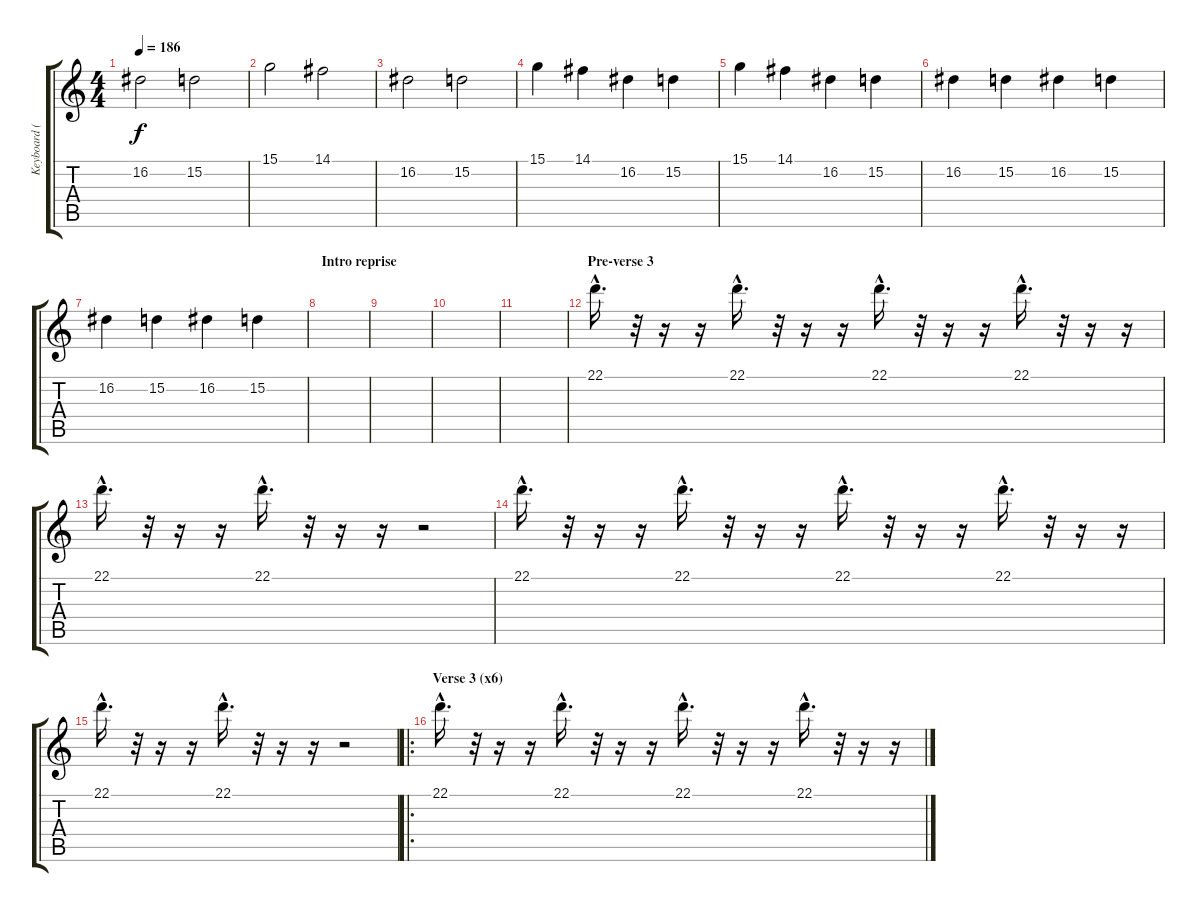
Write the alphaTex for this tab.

\track ("Keyboard (hammond)" "Keyboard (") {instrument drawbarorgan}
\staff {score tabs}
\tuning (E4 B3 G3 D3 A2 E2) {hide}
\ts (4 4)
\tempo 186
\clef g2
\ks c
16.2.2{dy f} 15.2.2 |
15.1.2 14.1.2 |
16.2.2 15.2.2 |
15.1.4 14.1.4 16.2.4 15.2.4 |
15.1.4 14.1.4 16.2.4 15.2.4 |
16.2.4 15.2.4 16.2.4 15.2.4 |
16.2.4 15.2.4 16.2.4 15.2.4 |
\section ("" "Intro reprise")
|
|
|
|
\section ("" "Pre-verse 3")
22.1{hac}.16{d} r.32 r.16 r.16 22.1{hac}.16{d} r.32 r.16 r.16 22.1{hac}.16{d} r.32 r.16 r.16 22.1{hac}.16{d} r.32 r.16 r.16 |
22.1{hac}.16{d} r.32 r.16 r.16 22.1{hac}.16{d} r.32 r.16 r.16 r.2 |
22.1{hac}.16{d} r.32 r.16 r.16 22.1{hac}.16{d} r.32 r.16 r.16 22.1{hac}.16{d} r.32 r.16 r.16 22.1{hac}.16{d} r.32 r.16 r.16 |
22.1{hac}.16{d} r.32 r.16 r.16 22.1{hac}.16{d} r.32 r.16 r.16 r.2 |
\ro
\section ("" "Verse 3 (x6)")
22.1{hac}.16{d} r.32 r.16 r.16 22.1{hac}.16{d} r.32 r.16 r.16 22.1{hac}.16{d} r.32 r.16 r.16 22.1{hac}.16{d} r.32 r.16 r.16
